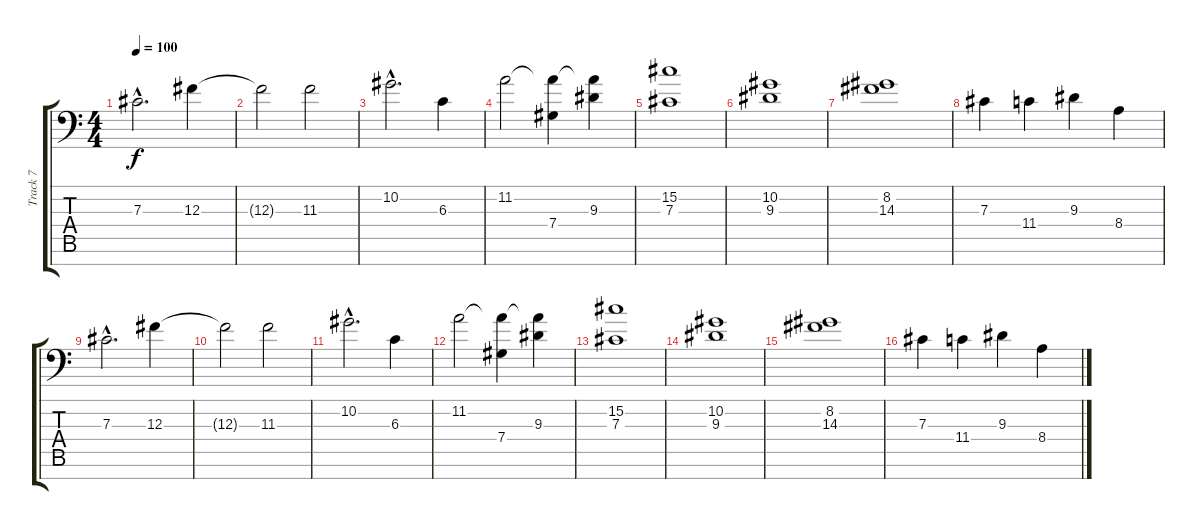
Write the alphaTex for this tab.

\track ("Track 7" "Track 7") {instrument rockorgan}
\staff {score tabs}
\tuning (Eb4 Bb3 Gb3 Db3 Ab2 Eb2 Ab1) {hide}
\ts (4 4)
\tempo 100
\clef f4
\ks c
7.3{hac}.2{d dy f} 12.3.4 |
12.3{t}.2 11.3.2 |
10.2{hac}.2{d} 6.3.4 |
11.2.2 (11.2{t} 7.4).4 (11.2{t} 9.3).4 |
(15.2 7.3).1 |
(10.2 9.3).1 |
(8.2 14.3).1 |
7.3.4 11.4.4 9.3.4 8.4.4 |
7.3{hac}.2{d} 12.3.4 |
12.3{t}.2 11.3.2 |
10.2{hac}.2{d} 6.3.4 |
11.2.2 (11.2{t} 7.4).4 (11.2{t} 9.3).4 |
(15.2 7.3).1 |
(10.2 9.3).1 |
(8.2 14.3).1 |
7.3.4 11.4.4 9.3.4 8.4.4
